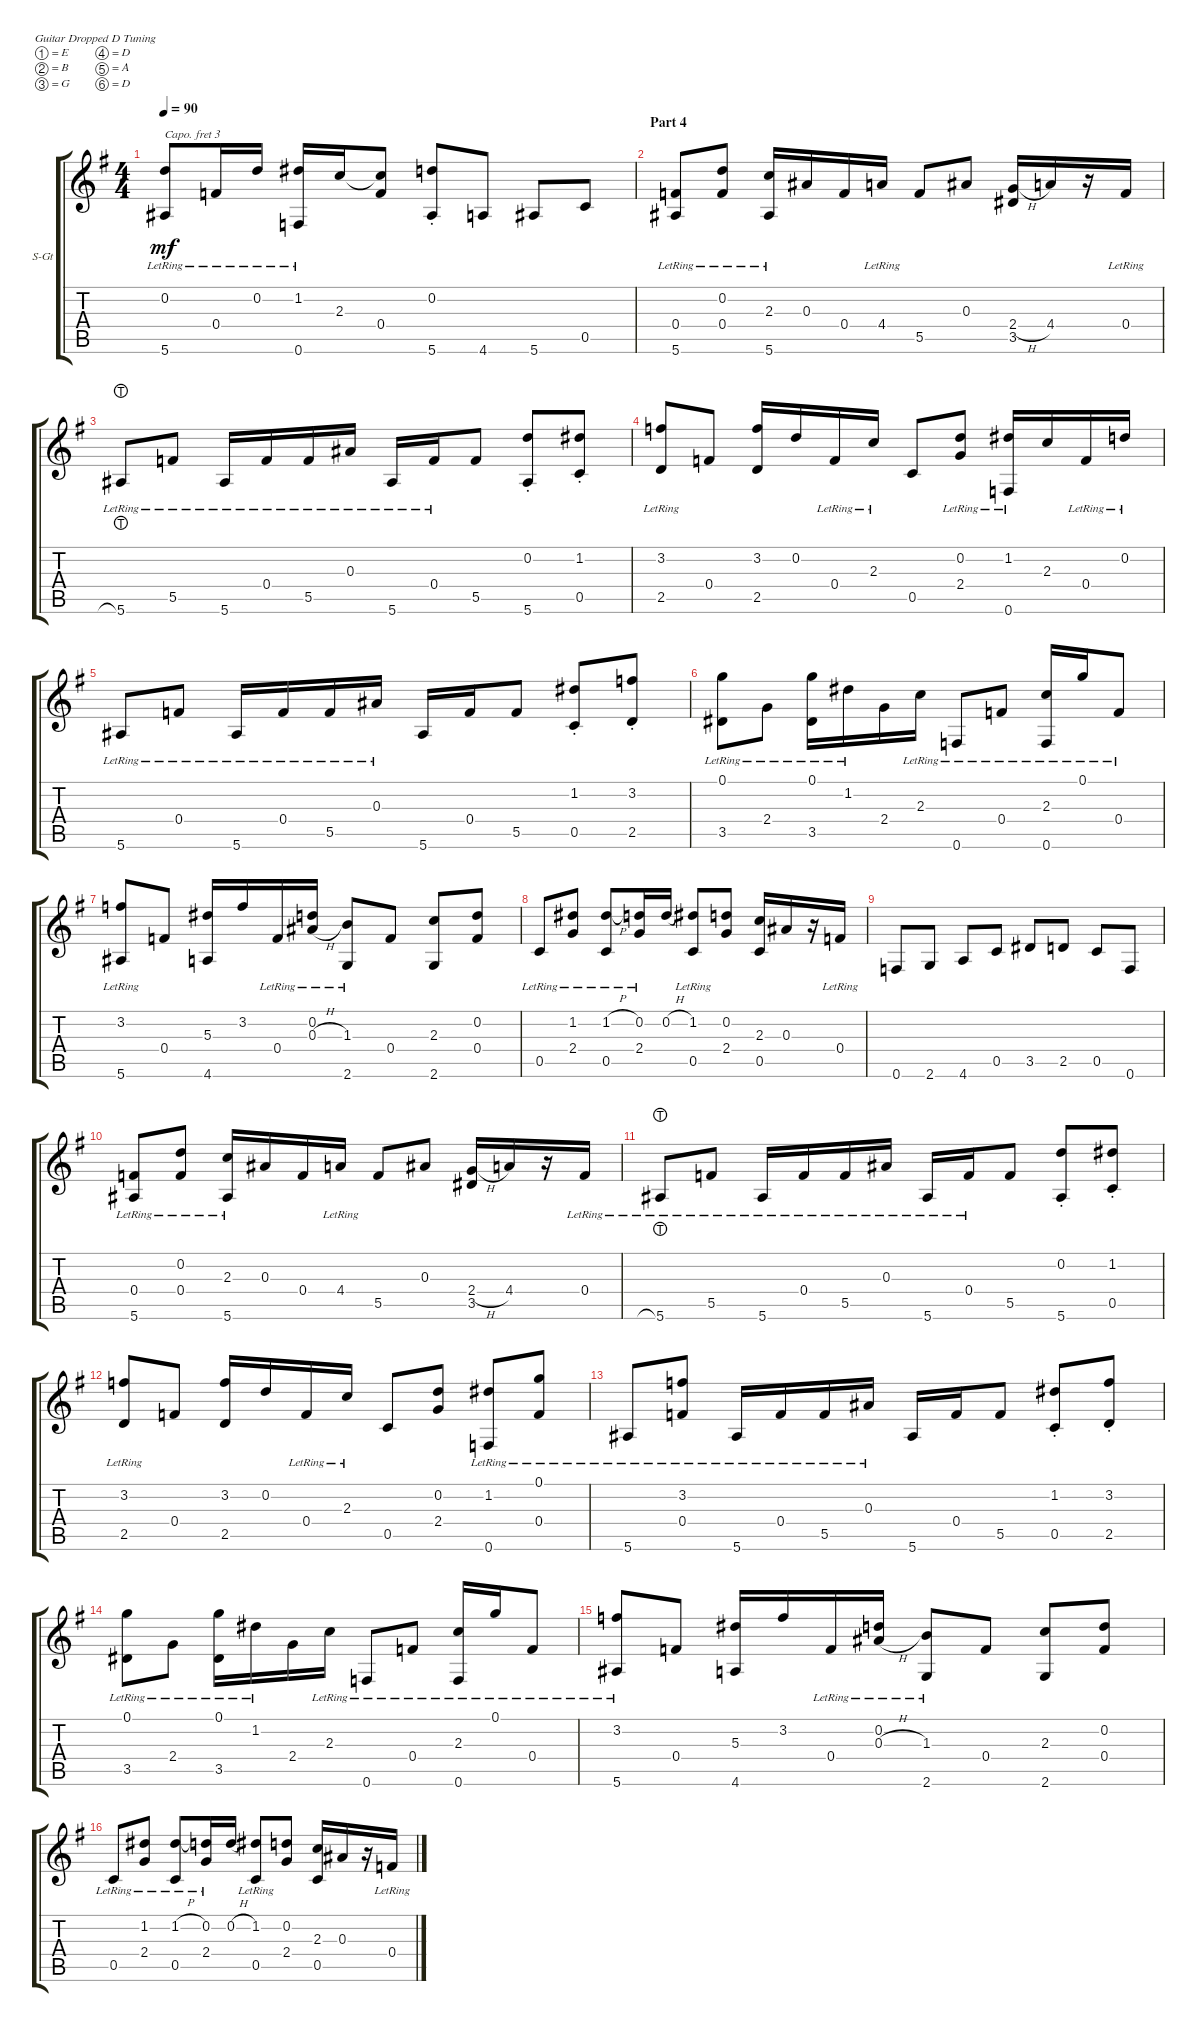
\defaultSystemsLayout 4
\bracketExtendMode groupsimilarinstruments
\firstSystemTrackNameOrientation horizontal
\otherSystemsTrackNameOrientation horizontal
\track ("Steel Guitar" "S-Gt") {instrument acousticguitarsteel}
\staff {score tabs}
\capo 3
\tuning (E4 B3 G3 D3 A2 D2)
\ts (4 4)
\tempo 90
\clef g2
\ks g
(5.6{lr} 0.2{lr}).8{dy mf} 0.4{lr}.16 0.2{lr}.16 (0.6{lr} 1.2{lr}).16 2.3.16 (0.4 2.3{t}).8 (0.2{st} 5.6{st}).8 4.6.8 5.6.8 0.5.8 |
\section ("" "Part 4")
(5.6{lr} 0.4{lr}).8 (0.4{lr} 0.2{lr}).8 (2.3{lr} 5.6).16 0.3.16 0.4.16 4.4{lr}.16 5.5.8 0.3.8 (3.5 2.4{h}).16 4.4.16 r.16 0.4{lr}.16 |
5.6{lht lr}.8 5.5{lr}.8 5.6{lr}.16 0.4{lr}.16 5.5{lr}.16 0.3{lr}.16 5.6{lr}.16 0.4{lr}.16 5.5.8 (5.6{st} 0.2{st}).8 (1.2{st} 0.5{st}).8 |
(2.5{lr} 3.2{lr}).8 0.4.8 (2.5 3.2).16 0.2.16 0.4{lr}.16 2.3{lr}.16 0.5.8 (2.4{lr} 0.2).8 (0.6{lr} 1.2).16 2.3.16 0.4{lr}.16 0.2{lr}.16 |
5.6{lr}.8 0.4{lr}.8 5.6{lr}.16 0.4{lr}.16 5.5{lr}.16 0.3{lr}.16 5.6.16 0.4.16 5.5.8 (1.2{st} 0.5{st}).8 (3.2{st} 2.5{st}).8 |
(3.5{lr} 0.1{lr}).8 2.4{lr}.8 (3.5 0.1{lr}).16 1.2{lr}.16 2.4.16 2.3{lr}.16 0.6{lr}.8 0.4{lr}.8 (0.6{lr} 2.3).16 0.1{lr}.16 0.4{lr}.8 |
(3.2{lr} 5.6{lr}).8 0.4.8 (4.6 5.3).16 3.2.16 0.4{lr}.16 (0.3{h} 0.2{lr}).16 (1.3{lr} 2.6{lr}).8 0.4.8 (2.6 2.3).8 (0.2 0.4).8 |
0.5{lr}.8 (2.4{lr} 1.2{lr}).8 (0.5{lr} 1.2{h}).8 (0.2 2.4{lr}).16 0.2{h}.16 (0.5{lr} 1.2).8 (2.4 0.2).8 (2.3 0.5).16 0.3.16 r.16 0.4{lr}.16 |
0.6.8 2.6.8 4.6.8 0.5.8 3.5.8 2.5.8 0.5.8 0.6.8 |
(5.6{lr} 0.4{lr}).8 (0.4{lr} 0.2{lr}).8 (2.3{lr} 5.6).16 0.3.16 0.4.16 4.4{lr}.16 5.5.8 0.3.8 (3.5 2.4{h}).16 4.4.16 r.16 0.4{lr}.16 |
5.6{lht lr}.8 5.5{lr}.8 5.6{lr}.16 0.4{lr}.16 5.5{lr}.16 0.3{lr}.16 5.6{lr}.16 0.4{lr}.16 5.5.8 (5.6{st} 0.2{st}).8 (1.2{st} 0.5{st}).8 |
(2.5{lr} 3.2{lr}).8 0.4.8 (2.5 3.2).16 0.2.16 0.4{lr}.16 2.3{lr}.16 0.5.8 (2.4 0.2).8 (1.2 0.6{lr}).8 (0.1{lr} 0.4{lr}).8 |
5.6{lr}.8 (0.4{lr} 3.2{lr}).8 5.6{lr}.16 0.4{lr}.16 5.5{lr}.16 0.3{lr}.16 5.6.16 0.4.16 5.5.8 (1.2{st} 0.5{st}).8 (3.2{st} 2.5{st}).8 |
(3.5{lr} 0.1{lr}).8 2.4{lr}.8 (3.5 0.1{lr}).16 1.2{lr}.16 2.4.16 2.3{lr}.16 0.6{lr}.8 0.4{lr}.8 (0.6{lr} 2.3).16 0.1{lr}.16 0.4{lr}.8 |
(3.2{lr} 5.6{lr}).8 0.4.8 (4.6 5.3).16 3.2.16 0.4{lr}.16 (0.3{h} 0.2{lr}).16 (1.3{lr} 2.6{lr}).8 0.4.8 (2.6 2.3).8 (0.2 0.4).8 |
0.5{lr}.8 (2.4{lr} 1.2{lr}).8 (0.5{lr} 1.2{h}).8 (0.2 2.4{lr}).16 0.2{h}.16 (0.5{lr} 1.2).8 (2.4 0.2).8 (2.3 0.5).16 0.3.16 r.16 0.4{lr}.16
